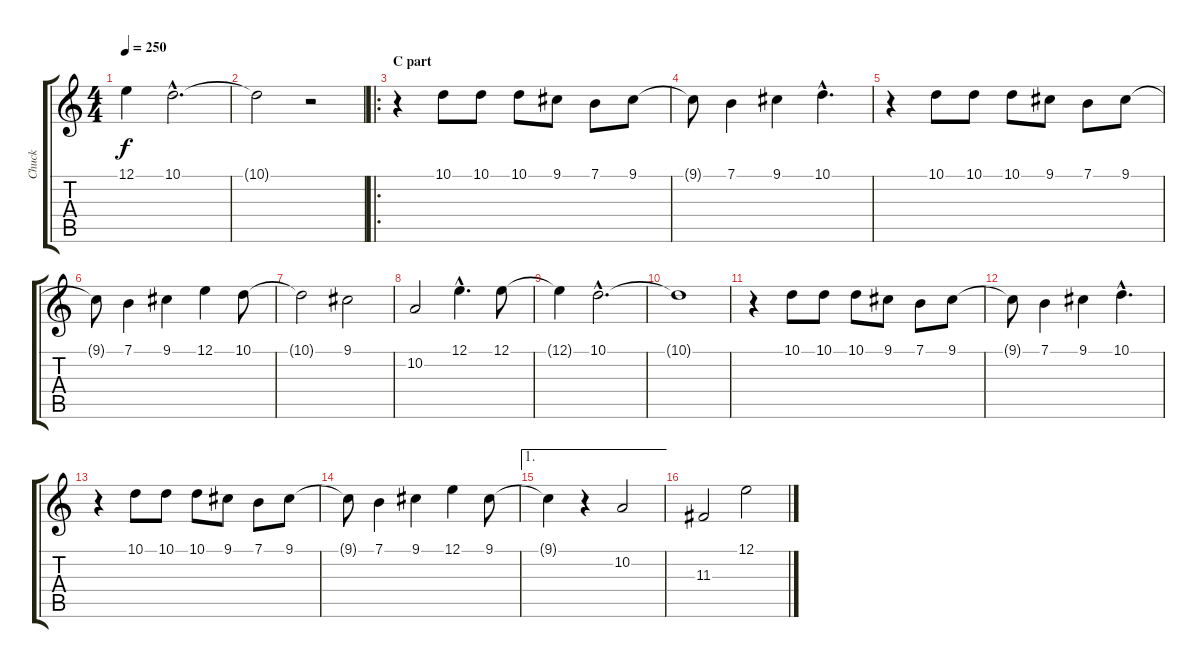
\track ("Chuck" "Chuck") {instrument lead6voice}
\staff {score tabs}
\tuning (E4 B3 G3 D3 A2 E2) {hide}
\ts (4 4)
\tempo 250
\clef g2
\ks c
12.1{t}.4{dy f} 10.1{hac}.2{d} |
10.1{t}.2 r.2 |
\ro
\section ("" "C part")
r.4 10.1.8 10.1.8 10.1.8 9.1.8 7.1.8 9.1.8 |
9.1{t}.8 7.1.4 9.1.4 10.1{hac}.4{d} |
r.4 10.1.8 10.1.8 10.1.8 9.1.8 7.1.8 9.1.8 |
9.1{t}.8 7.1.4 9.1.4 12.1.4 10.1.8 |
10.1{t}.2 9.1.2 |
10.2.2 12.1{hac}.4{d} 12.1.8 |
12.1{t}.4 10.1{hac}.2{d} |
10.1{t}.1 |
r.4 10.1.8 10.1.8 10.1.8 9.1.8 7.1.8 9.1.8 |
9.1{t}.8 7.1.4 9.1.4 10.1{hac}.4{d} |
r.4 10.1.8 10.1.8 10.1.8 9.1.8 7.1.8 9.1.8 |
9.1{t}.8 7.1.4 9.1.4 12.1.4 9.1.8 |
\ae 1
9.1{t}.4 r.4 10.2.2 |
11.3.2 12.1.2
